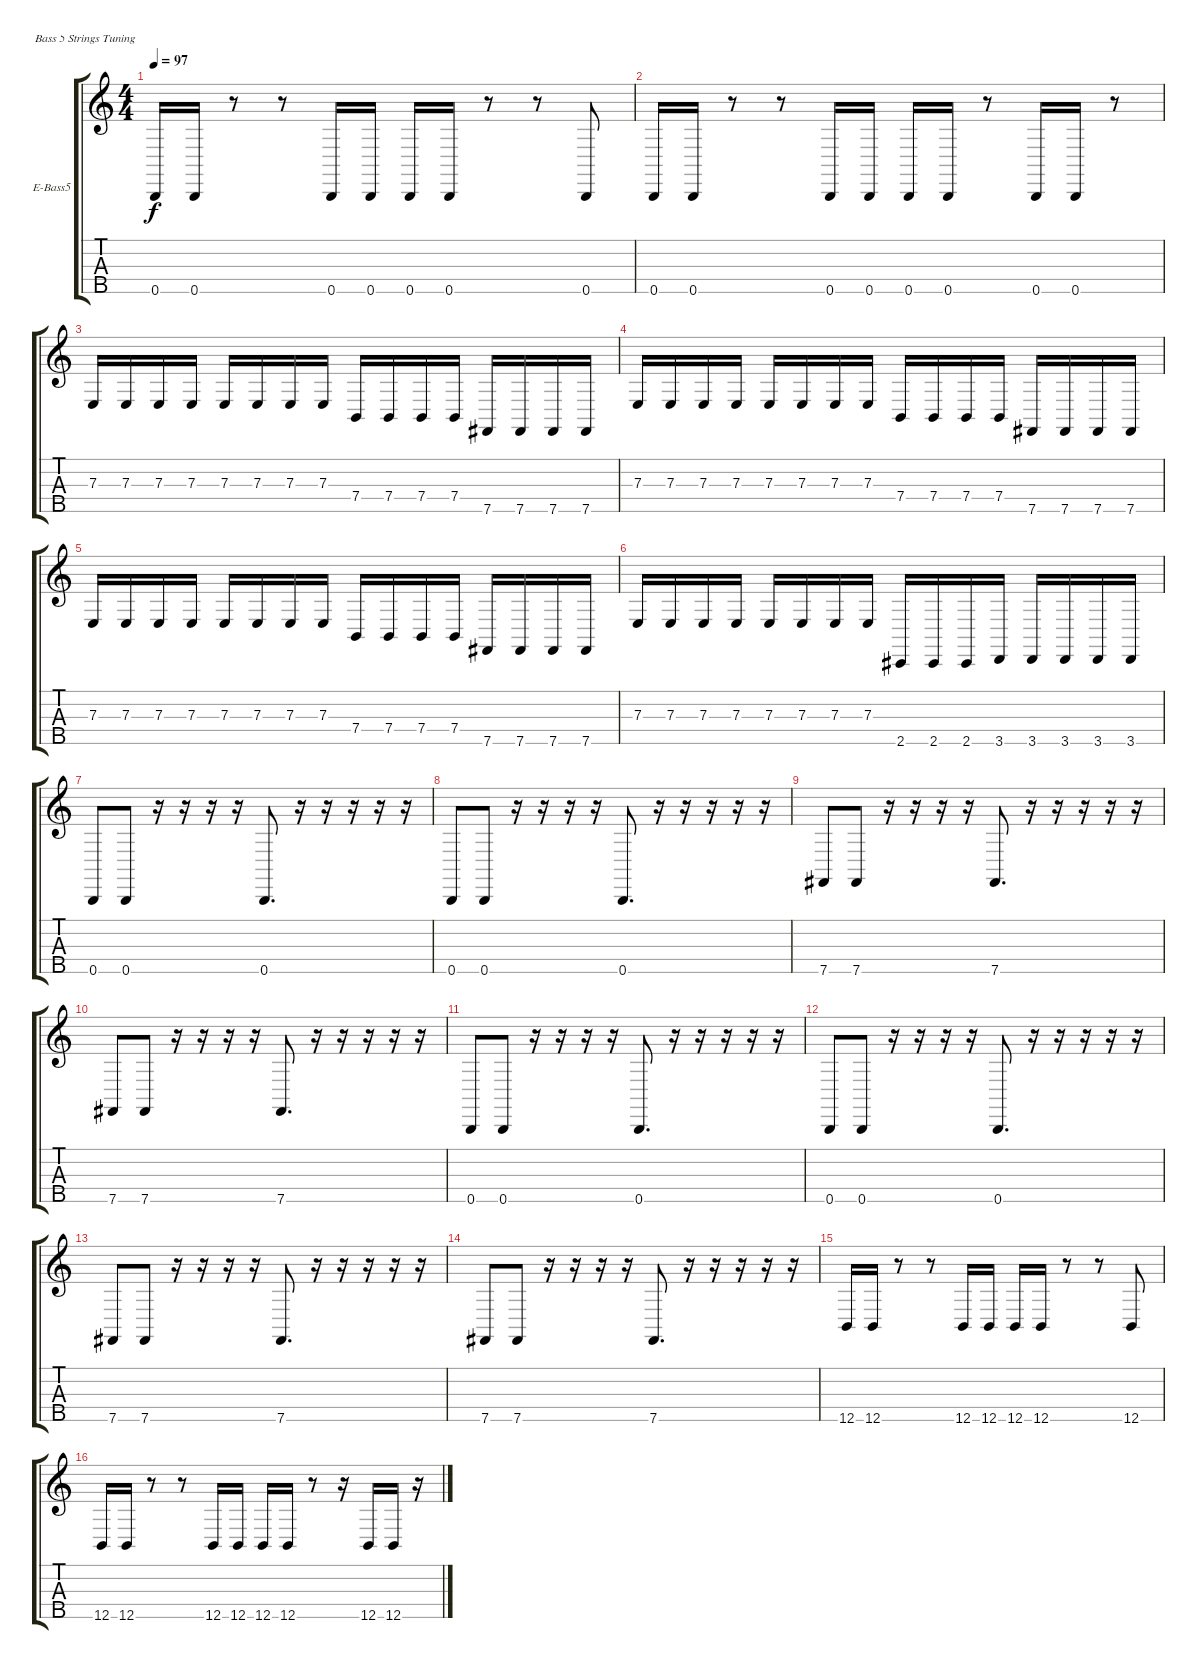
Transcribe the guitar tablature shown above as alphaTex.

\defaultSystemsLayout 4
\bracketExtendMode groupsimilarinstruments
\firstSystemTrackNameOrientation horizontal
\otherSystemsTrackNameOrientation horizontal
\track ("Tobin Esperance" "E-Bass5") {instrument electricbassfinger}
\staff {score tabs}
\tuning (G2 D2 A1 E1 B0)
\ts (4 4)
\tempo 97
\clef g2
\ks c
0.5.16{dy f} 0.5.16 r.8 r.8 0.5.16 0.5.16 0.5.16 0.5.16 r.8 r.8 0.5.8 |
0.5.16 0.5.16 r.8 r.8 0.5.16 0.5.16 0.5.16 0.5.16 r.8 0.5.16 0.5.16 r.8 |
7.3.16 7.3.16 7.3.16 7.3.16 7.3.16 7.3.16 7.3.16 7.3.16 7.4.16 7.4.16 7.4.16 7.4.16 7.5.16 7.5.16 7.5.16 7.5.16 |
7.3.16 7.3.16 7.3.16 7.3.16 7.3.16 7.3.16 7.3.16 7.3.16 7.4.16 7.4.16 7.4.16 7.4.16 7.5.16 7.5.16 7.5.16 7.5.16 |
7.3.16 7.3.16 7.3.16 7.3.16 7.3.16 7.3.16 7.3.16 7.3.16 7.4.16 7.4.16 7.4.16 7.4.16 7.5.16 7.5.16 7.5.16 7.5.16 |
7.3.16 7.3.16 7.3.16 7.3.16 7.3.16 7.3.16 7.3.16 7.3.16 2.5.16 2.5.16 2.5.16 3.5.16 3.5.16 3.5.16 3.5.16 3.5.16 |
0.5.8 0.5.8 r.16 r.16 r.16 r.16 0.5.8{d} r.16 r.16 r.16 r.16 r.16 |
0.5.8 0.5.8 r.16 r.16 r.16 r.16 0.5.8{d} r.16 r.16 r.16 r.16 r.16 |
7.5.8 7.5.8 r.16 r.16 r.16 r.16 7.5.8{d} r.16 r.16 r.16 r.16 r.16 |
7.5.8 7.5.8 r.16 r.16 r.16 r.16 7.5.8{d} r.16 r.16 r.16 r.16 r.16 |
0.5.8 0.5.8 r.16 r.16 r.16 r.16 0.5.8{d} r.16 r.16 r.16 r.16 r.16 |
0.5.8 0.5.8 r.16 r.16 r.16 r.16 0.5.8{d} r.16 r.16 r.16 r.16 r.16 |
7.5.8 7.5.8 r.16 r.16 r.16 r.16 7.5.8{d} r.16 r.16 r.16 r.16 r.16 |
7.5.8 7.5.8 r.16 r.16 r.16 r.16 7.5.8{d} r.16 r.16 r.16 r.16 r.16 |
12.5.16 12.5.16 r.8 r.8 12.5.16 12.5.16 12.5.16 12.5.16 r.8 r.8 12.5.8 |
12.5.16 12.5.16 r.8 r.8 12.5.16 12.5.16 12.5.16 12.5.16 r.8 r.16 12.5.16 12.5.16 r.16
